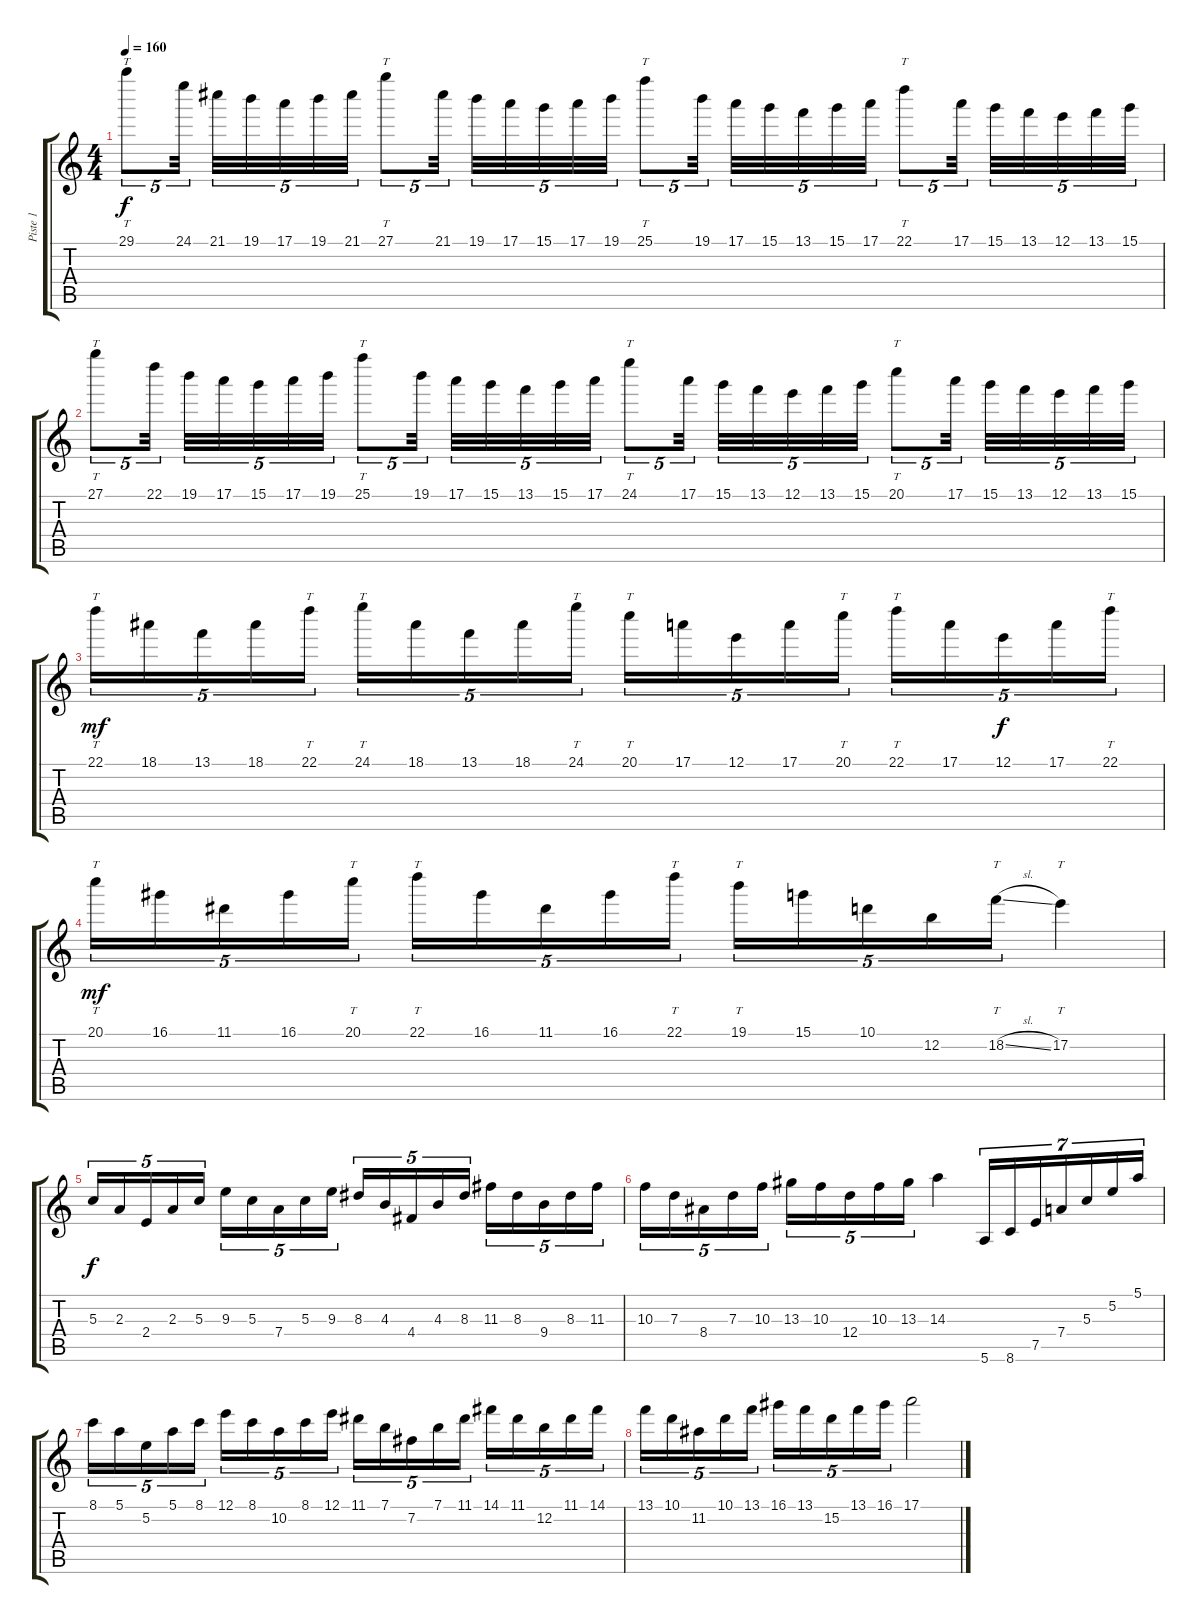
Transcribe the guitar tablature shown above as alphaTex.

\track ("Piste 1" "Piste 1") {instrument distortionguitar}
\staff {score tabs}
\tuning (E4 B3 G3 D3 A2 E2) {hide}
\ts (4 4)
\tempo 160
\clef g2
\ks c
29.1.8{tt tu (5 4) dy f} 24.1.32{tu (5 4)} 21.1.32{tu (5 4)} 19.1.32{tu (5 4)} 17.1.32{tu (5 4)} 19.1.32{tu (5 4)} 21.1.32{tu (5 4)} 27.1.8{tt tu (5 4)} 21.1.32{tu (5 4)} 19.1.32{tu (5 4)} 17.1.32{tu (5 4)} 15.1.32{tu (5 4)} 17.1.32{tu (5 4)} 19.1.32{tu (5 4)} 25.1.8{tt tu (5 4)} 19.1.32{tu (5 4)} 17.1.32{tu (5 4)} 15.1.32{tu (5 4)} 13.1.32{tu (5 4)} 15.1.32{tu (5 4)} 17.1.32{tu (5 4)} 22.1.8{tt tu (5 4)} 17.1.32{tu (5 4)} 15.1.32{tu (5 4)} 13.1.32{tu (5 4)} 12.1.32{tu (5 4)} 13.1.32{tu (5 4)} 15.1.32{tu (5 4)} |
27.1.8{tt tu (5 4)} 22.1.32{tu (5 4)} 19.1.32{tu (5 4)} 17.1.32{tu (5 4)} 15.1.32{tu (5 4)} 17.1.32{tu (5 4)} 19.1.32{tu (5 4)} 25.1.8{tt tu (5 4)} 19.1.32{tu (5 4)} 17.1.32{tu (5 4)} 15.1.32{tu (5 4)} 13.1.32{tu (5 4)} 15.1.32{tu (5 4)} 17.1.32{tu (5 4)} 24.1.8{tt tu (5 4)} 17.1.32{tu (5 4)} 15.1.32{tu (5 4)} 13.1.32{tu (5 4)} 12.1.32{tu (5 4)} 13.1.32{tu (5 4)} 15.1.32{tu (5 4)} 20.1.8{tt tu (5 4)} 17.1.32{tu (5 4)} 15.1.32{tu (5 4)} 13.1.32{tu (5 4)} 12.1.32{tu (5 4)} 13.1.32{tu (5 4)} 15.1.32{tu (5 4)} |
22.1.16{tt tu (5 4) dy mf} 18.1.16{tu (5 4)} 13.1.16{tu (5 4)} 18.1.16{tu (5 4)} 22.1.16{tt tu (5 4)} 24.1.16{tt tu (5 4)} 18.1.16{tu (5 4)} 13.1.16{tu (5 4)} 18.1.16{tu (5 4)} 24.1.16{tt tu (5 4)} 20.1.16{tt tu (5 4)} 17.1.16{tu (5 4)} 12.1.16{tu (5 4)} 17.1.16{tu (5 4)} 20.1.16{tt tu (5 4)} 22.1.16{tt tu (5 4)} 17.1.16{tu (5 4)} 12.1.16{tu (5 4) dy f} 17.1.16{tu (5 4)} 22.1.16{tt tu (5 4)} |
20.1.16{tt tu (5 4) dy mf} 16.1.16{tu (5 4)} 11.1.16{tu (5 4)} 16.1.16{tu (5 4)} 20.1.16{tt tu (5 4)} 22.1.16{tt tu (5 4)} 16.1.16{tu (5 4)} 11.1.16{tu (5 4)} 16.1.16{tu (5 4)} 22.1.16{tt tu (5 4)} 19.1.16{tt tu (5 4)} 15.1.16{tu (5 4)} 10.1.16{tu (5 4)} 12.2.16{tu (5 4)} 18.2{sl}.16{tt tu (5 4)} 17.2.4{tt} |
5.3.16{tu (5 4) dy f} 2.3.16{tu (5 4)} 2.4.16{tu (5 4)} 2.3.16{tu (5 4)} 5.3.16{tu (5 4)} 9.3.16{tu (5 4)} 5.3.16{tu (5 4)} 7.4.16{tu (5 4)} 5.3.16{tu (5 4)} 9.3.16{tu (5 4)} 8.3.16{tu (5 4)} 4.3.16{tu (5 4)} 4.4.16{tu (5 4)} 4.3.16{tu (5 4)} 8.3.16{tu (5 4)} 11.3.16{tu (5 4)} 8.3.16{tu (5 4)} 9.4.16{tu (5 4)} 8.3.16{tu (5 4)} 11.3.16{tu (5 4)} |
10.3.16{tu (5 4)} 7.3.16{tu (5 4)} 8.4.16{tu (5 4)} 7.3.16{tu (5 4)} 10.3.16{tu (5 4)} 13.3.16{tu (5 4)} 10.3.16{tu (5 4)} 12.4.16{tu (5 4)} 10.3.16{tu (5 4)} 13.3.16{tu (5 4)} 14.3.4 5.6.16{tu (7 4)} 8.6.16{tu (7 4)} 7.5.16{tu (7 4)} 7.4.16{tu (7 4)} 5.3.16{tu (7 4)} 5.2.16{tu (7 4)} 5.1.16{tu (7 4)} |
8.1.16{tu (5 4)} 5.1.16{tu (5 4)} 5.2.16{tu (5 4)} 5.1.16{tu (5 4)} 8.1.16{tu (5 4)} 12.1.16{tu (5 4)} 8.1.16{tu (5 4)} 10.2.16{tu (5 4)} 8.1.16{tu (5 4)} 12.1.16{tu (5 4)} 11.1.16{tu (5 4)} 7.1.16{tu (5 4)} 7.2.16{tu (5 4)} 7.1.16{tu (5 4)} 11.1.16{tu (5 4)} 14.1.16{tu (5 4)} 11.1.16{tu (5 4)} 12.2.16{tu (5 4)} 11.1.16{tu (5 4)} 14.1.16{tu (5 4)} |
13.1.16{tu (5 4)} 10.1.16{tu (5 4)} 11.2.16{tu (5 4)} 10.1.16{tu (5 4)} 13.1.16{tu (5 4)} 16.1.16{tu (5 4)} 13.1.16{tu (5 4)} 15.2.16{tu (5 4)} 13.1.16{tu (5 4)} 16.1.16{tu (5 4)} 17.1.2
